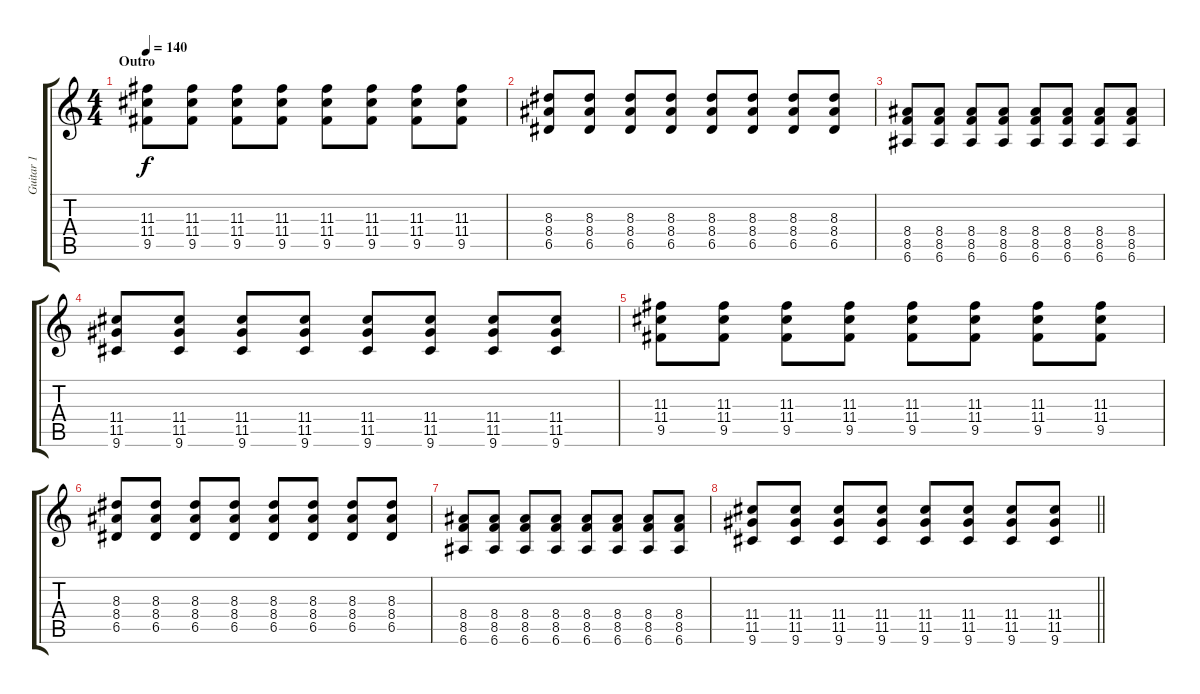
\track ("Guitar 1" "Guitar 1") {instrument acousticguitarnylon}
\staff {score tabs}
\tuning (E4 B3 G3 D3 A2 E2) {hide}
\ts (4 4)
\section ("" "Outro")
\tempo 140
\clef g2
\ks c
(11.3 11.4 9.5).8{dy f} (11.3 11.4 9.5).8 (11.3 11.4 9.5).8 (11.3 11.4 9.5).8 (11.3 11.4 9.5).8 (11.3 11.4 9.5).8 (11.3 11.4 9.5).8 (11.3 11.4 9.5).8 |
(8.3 8.4 6.5).8 (8.3 8.4 6.5).8 (8.3 8.4 6.5).8 (8.3 8.4 6.5).8 (8.3 8.4 6.5).8 (8.3 8.4 6.5).8 (8.3 8.4 6.5).8 (8.3 8.4 6.5).8 |
(8.4 8.5 6.6).8 (8.4 8.5 6.6).8 (8.4 8.5 6.6).8 (8.4 8.5 6.6).8 (8.4 8.5 6.6).8 (8.4 8.5 6.6).8 (8.4 8.5 6.6).8 (8.4 8.5 6.6).8 |
(11.4 11.5 9.6).8 (11.4 11.5 9.6).8 (11.4 11.5 9.6).8 (11.4 11.5 9.6).8 (11.4 11.5 9.6).8 (11.4 11.5 9.6).8 (11.4 11.5 9.6).8 (11.4 11.5 9.6).8 |
(11.3 11.4 9.5).8 (11.3 11.4 9.5).8 (11.3 11.4 9.5).8 (11.3 11.4 9.5).8 (11.3 11.4 9.5).8 (11.3 11.4 9.5).8 (11.3 11.4 9.5).8 (11.3 11.4 9.5).8 |
(8.3 8.4 6.5).8 (8.3 8.4 6.5).8 (8.3 8.4 6.5).8 (8.3 8.4 6.5).8 (8.3 8.4 6.5).8 (8.3 8.4 6.5).8 (8.3 8.4 6.5).8 (8.3 8.4 6.5).8 |
(8.4 8.5 6.6).8 (8.4 8.5 6.6).8 (8.4 8.5 6.6).8 (8.4 8.5 6.6).8 (8.4 8.5 6.6).8 (8.4 8.5 6.6).8 (8.4 8.5 6.6).8 (8.4 8.5 6.6).8 |
\barLineRight lightlight
(11.4 11.5 9.6).8 (11.4 11.5 9.6).8 (11.4 11.5 9.6).8 (11.4 11.5 9.6).8 (11.4 11.5 9.6).8 (11.4 11.5 9.6).8 (11.4 11.5 9.6).8 (11.4 11.5 9.6).8
